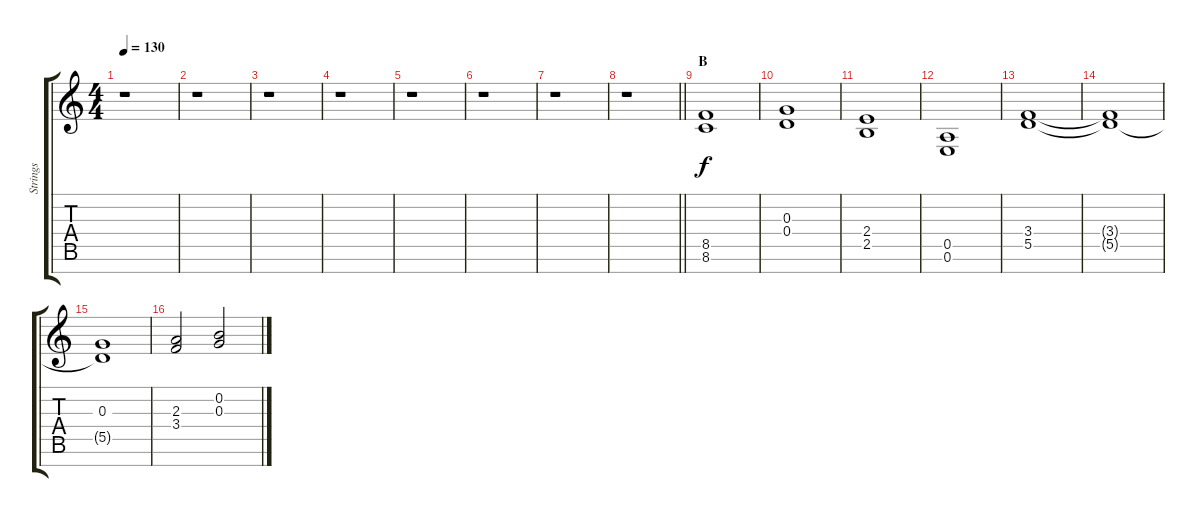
\track ("Strings" "Strings") {instrument stringensemble1}
\staff {score tabs}
\tuning (E5 B4 G4 D4 A3 E3 B2) {hide}
\ts (4 4)
\tempo 130
\clef g2
\ks c
r.1{dy f} |
r.1 |
r.1 |
r.1 |
r.1 |
r.1 |
r.1 |
\barLineRight lightlight
r.1 |
\section ("" "B")
(8.5 8.6).1 |
(0.3 0.4).1 |
(2.4 2.5).1 |
(0.5 0.6).1 |
(3.4 5.5).1 |
(3.4{t} 5.5{t}).1 |
(0.3 5.5{t}).1 |
(2.3 3.4).2 (0.2 0.3).2
